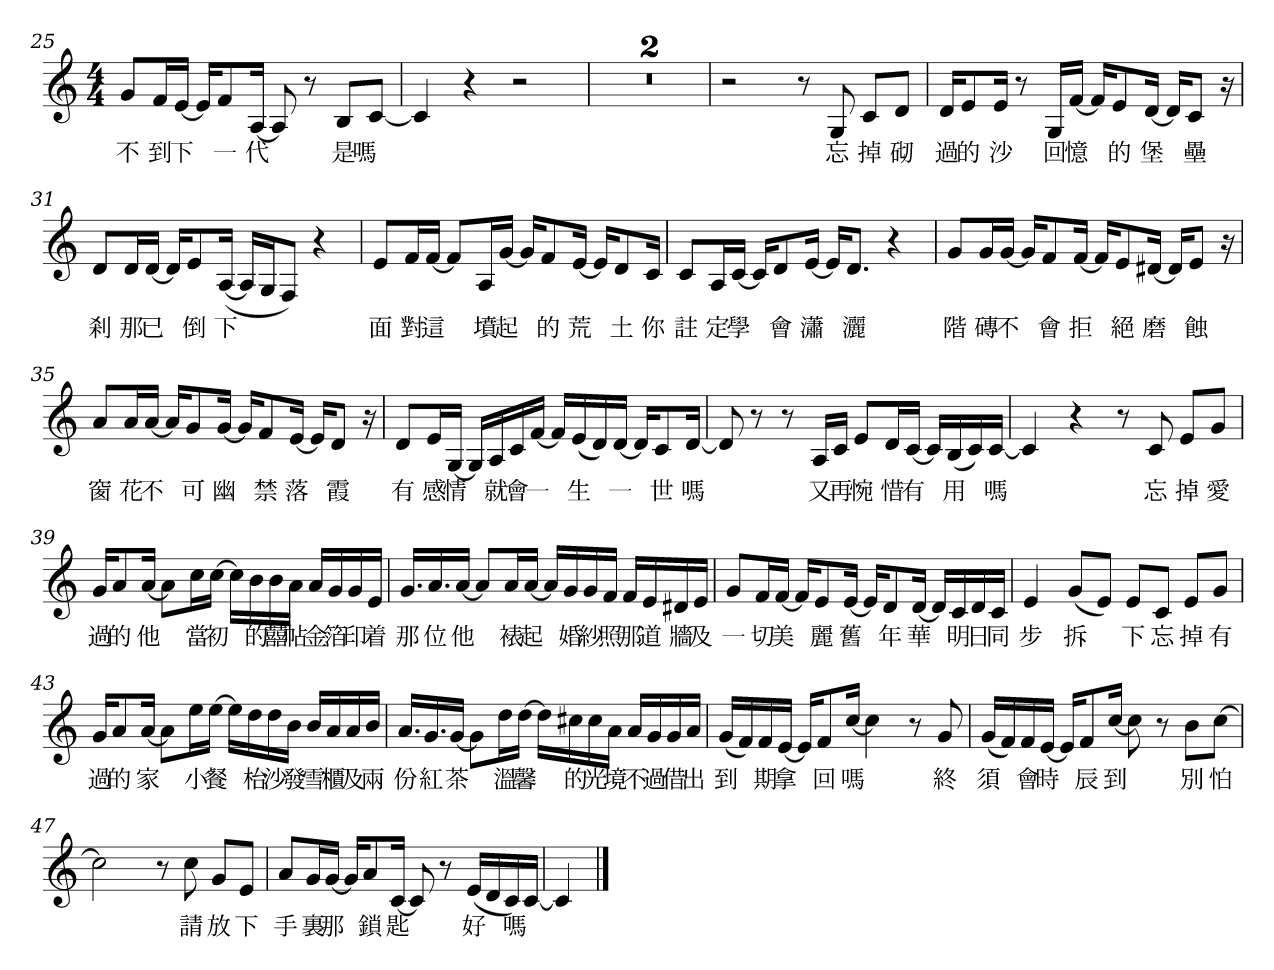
**kern	**text
*part1	*part1
*staff1	*staff1
*clefG2	*
*k[]	*
*C:	*
*M4/4	*
=25	=25
8gL	不
16fL	到
[16eJJ	下
16eKL]	.
8f	一
[16AJk	代
8A]	.
8r	.
8BL	是
[8cJ	嗎
=26	=26
4c]	.
4r	.
2r	.
=27	=27
1r	.
=28	=28
1r	.
=29	=29
2r	.
8r	.
8G	忘
8cL	掉
8dJ	砌
=30	=30
16dKL	過
8e	的
16eJk	沙
8r	.
16GLL	回
[16fJJ	憶
16fKL]	.
8e	的
[16dJk	堡
16dKL]	.
8cJ	壘
16r	.
=31	=31
8dL	剎
16dL	那
[16dJJ	已
16dKL]	.
8e	倒
([16AJk	下
16ALL]	.
16GJ	.
8FJ)	.
4r	.
=32	=32
8eL	面
16fL	對
[16fJJ	這
8fL]	.
16AL	墳
[16gJJ	起
16gKL]	.
8f	的
[16eJk	荒
16eKL]	.
8d	土
16cJk	你
=33	=33
8cL	註
16AL	定
[16cJJ	學
16cKL]	.
8d	會
[16eJk	瀟
16eKL]	.
8.dJ	灑
4r	.
=34	=34
8gL	階
16gL	磚
[16gJJ	不
16gKL]	.
8f	會
[16fJk	拒
16fKL]	.
8e	絕
[16d#XJk	磨
16d#KL]	.
8eJ	蝕
16r	.
=35	=35
8aL	窗
16aL	花
[16aJJ	不
16aKL]	.
8g	可
[16gJk	幽
16gKL]	.
8f	禁
[16eJk	落
16eKL]	.
8dJ	霞
16r	.
=36	=36
8dL	有
16eL	感
[16GJJ	情
16GLL]	.
16A	就
16c	會
[16fJJ	一
16fLL]	.
(16e	生
16d)	.
[16dJJ	一
16dKL]	.
8c	世
[16dJk	嗎
=37	=37
8d]	.
8r	.
8r	.
16ALL	又
16cJJ	再
8eL	惋
16dL	惜
[16cJJ	有
16cLL]	.
(16B	用
16c)	.
[16cJJ	嗎
=38	=38
4c]	.
4r	.
8r	.
8c	忘
8eL	掉
8gJ	愛
=39	=39
16gKL	過
8a	的
[16aJk	他
8aL]	.
16ccL	當
[16ccJJ	初
16ccLL]	.
16b	的
16b	囍
16aJJ	帖
16aLL	金
16g	箔
16g	印
16eJJ	着
=40	=40
16.gLL	那
16.a	位
[16aJJ	他
8aL]	.
16aL	裱
[16aJJ	起
16aLL]	.
16g	婚
16g	紗
16fJJ	照
16fLL	那
16e	道
16d#X	牆
16eJJ	及
=41	=41
8gL	一
16fL	切
[16fJJ	美
16fKL]	.
8e	麗
[16eJk	舊
16eKL]	.
8d	年
[16dJk	華
16dLL]	.
16c	明
16d	日
16cJJ	同
=42	=42
4e	步
(8gL	拆
8eJ)	.
8eL	下
8cJ	忘
8eL	掉
8gJ	有
=43	=43
16gKL	過
8a	的
[16aJk	家
8aL]	.
16eeL	小
[16eeJJ	餐
16eeLL]	.
16dd	枱
16dd	沙
16bJJ	發
16bLL	雪
16a	櫃
16a	及
16bJJ	兩
=44	=44
16.aLL	份
16.g	紅
[16gJJ	茶
8gL]	.
16ddL	溫
[16ddJJ	馨
16ddLL]	.
16cc#X	的
16cc#	光
16aJJ	境
16aLL	不
16g	過
16g	借
16aJJ	出
=45	=45
(16gLL	到
16f)	.
16f	期
[16eJJ	拿
16eKL]	.
8f	回
[16ccJk	嗎
4cc]	.
8r	.
8g	終
=46	=46
(16gLL	須
16f)	.
16f	會
[16eJJ	時
16eKL]	.
8f	辰
[16ccJk	到
8cc]	.
8r	.
8bL	別
[8ccJ	怕
=47	=47
2cc]	.
8r	.
8cc	請
8gL	放
8eJ	下
=48	=48
8aL	手
16gL	裏
[16gJJ	那
16gKL]	.
8a	鎖
[16cJk	匙
8c]	.
8r	.
(16eLL	好
16d	.
16c)	.
[16cJJ	嗎
=49	=49
4c]	.
==	==
*-	*-
